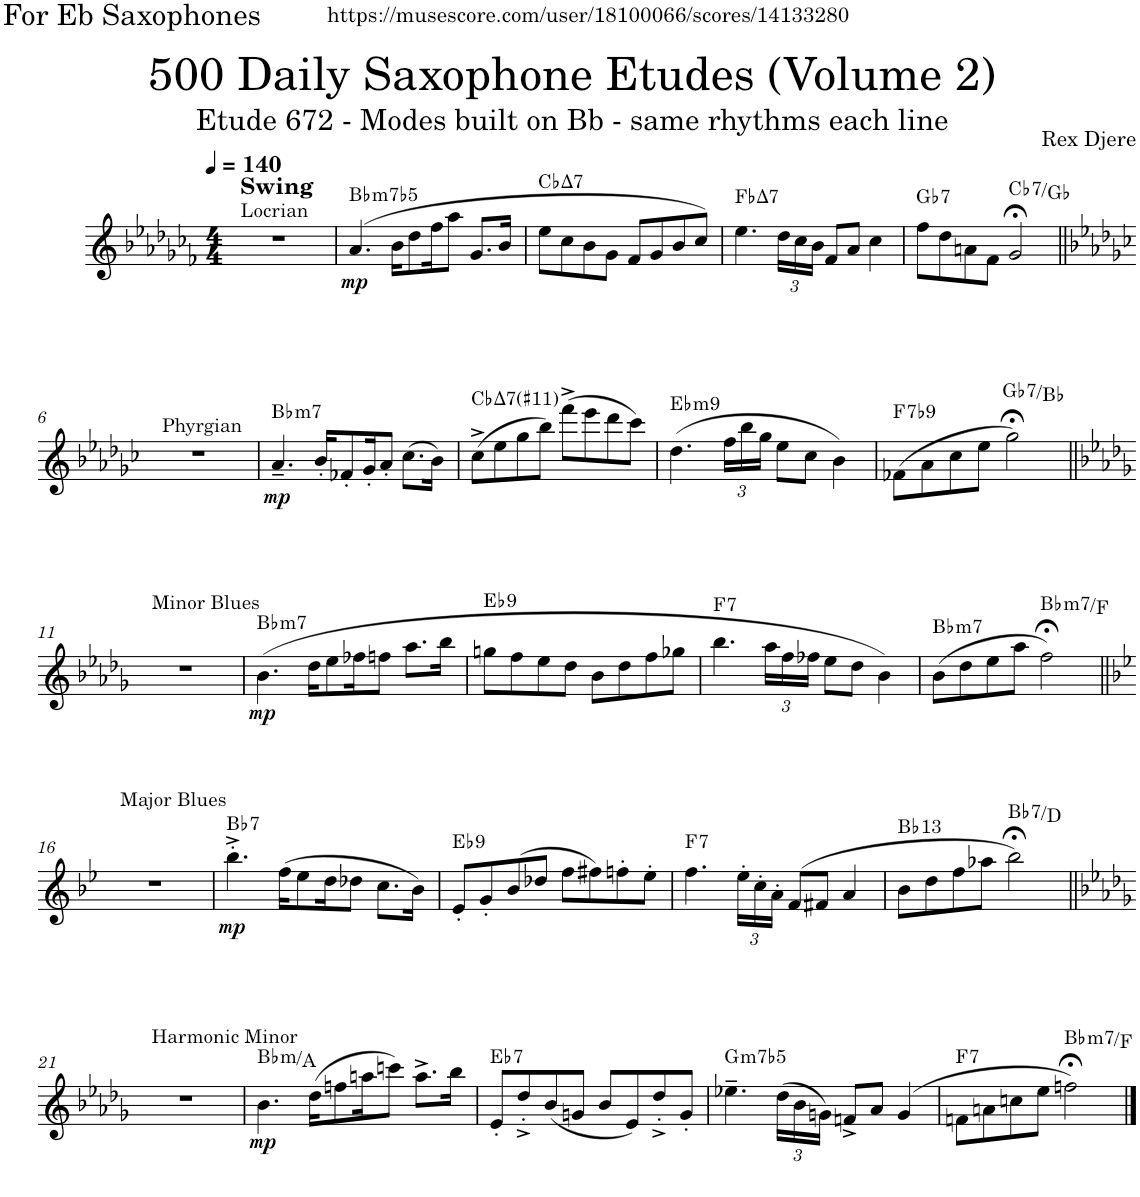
**kern	**dynam	**harte
*part1	*part1	*part1
*staff1	*staff1	*
*I"Alto Saxophone	*	*
*I'A. Sax.	*	*
*clefG2	*	*
*Trd5c9	*	*
*k[b-e-a-d-g-c-f-]	*	*
*M4/4	*	*
*MM140	*	*
=1	=1	=1
!LO:TX:a:t=Locrian	!	!
!LO:TX:a:B:t=Swing	!	!
1r	.	.
=2	=2	=2
!	!LO:DY:b	!LO:H:kt=m7b5
(4.a-/	mp	Bb:hdim7
16b-\KL	.	.
8dd-\	.	.
16ff-\K	.	.
8aa-\J	.	.
8.g-/L	.	.
16b-/Jk	.	.
=3	=3	=3
!	!	!LO:H:kt=7
8ee-\L	.	Cb:maj7
8cc-\	.	.
8b-\	.	.
8g-\J	.	.
8f-/L	.	.
8g-/	.	.
8b-/	.	.
8cc-/J)	.	.
=4	=4	=4
!	!	!LO:H:kt=7
4.ee-\	.	Fb:maj7
*Xbrackettup	*	*
24dd-\LL	.	.
24cc-\	.	.
24b-\JJ	.	.
8f-/L	.	.
8a-/J	.	.
4cc-\	.	.
=5	=5	=5
!	!	!LO:H:kt=7
8ff-\L	.	Gb:7
8dd-\	.	.
8an\	.	.
8f-\J	.	.
!	!	!LO:H:kt=7
2g-;</	.	Cb:7/5
!!LO:LB:g=z
=6||	=6||	=6||
*k[b-e-a-d-g-c-]	*	*
!LO:TX:a:t=Phyrgian	!	!
1r	.	.
=7	=7	=7
!	!LO:DY:b	!LO:H:kt=m7
4.a-~/	mp	Bb:min7
16b-'/KL	.	.
8f-X'/	.	.
16g-'/K	.	.
8a-'/J	.	.
(8.cc-\L	.	.
16b-\Jk)	.	.
=8	=8	=8
!	!	!LO:H:kt=7
(8cc-^\L	.	Cb:maj7(#11)
8ee-\	.	.
8gg-\	.	.
8bb-\J)	.	.
(8fff^\L	.	.
8eee-\	.	.
8ddd-\	.	.
8ccc-\J)	.	.
=9	=9	=9
!	!	!LO:H:kt=m9
(4.dd-\	.	Eb:min9
24ff\LL	.	.
24bb-\	.	.
24gg-\JJ	.	.
8ee-\L	.	.
8cc-\J	.	.
4b-\)	.	.
=10	=10	=10
!	!	!LO:H:kt=7
(8f-X\L	.	F:7(b9)
8a-\	.	.
8cc-\	.	.
8ee-\J	.	.
!	!	!LO:H:kt=7
2gg-;<\)	.	Gb:7/3
!!LO:LB:g=z
=11||	=11||	=11||
*k[b-e-a-d-g-]	*	*
!LO:TX:a:t=Minor Blues	!	!
1r	.	.
=12	=12	=12
!	!LO:DY:b	!LO:H:kt=m7
(4.b-\	mp	Bb:min7
16dd-\KL	.	.
8ee-\	.	.
16ff-X\K	.	.
8ffn\J	.	.
8.aa-\L	.	.
16bb-\Jk	.	.
=13	=13	=13
!	!	!LO:H:kt=9
8ggn\L	.	Eb:9
8ff\	.	.
8ee-\	.	.
8dd-\J	.	.
8b-\L	.	.
8dd-\	.	.
8ff\	.	.
8gg-X\J	.	.
=14	=14	=14
!	!	!LO:H:kt=7
4.bb-\	.	F:7
24aa-\LL	.	.
24ff\	.	.
24ff-X\JJ	.	.
8ee-\L	.	.
8dd-\J	.	.
4b-\)	.	.
=15	=15	=15
!	!	!LO:H:kt=m7
(8b-\L	.	Bb:min7
8dd-\	.	.
8ee-\	.	.
8aa-\J	.	.
!	!	!LO:H:kt=m7
2ff;<\)	.	Bb:min7/5
!!LO:LB:g=z
=16||	=16||	=16||
*k[b-e-]	*	*
!LO:TX:a:t=Major Blues	!	!
1r	.	.
=17	=17	=17
!	!LO:DY:b	!LO:H:kt=7
4.bb-^'\	mp	Bb:7
(16ff\KL	.	.
8ee-\	.	.
16dd\K	.	.
8dd-X\J	.	.
8.cc\L	.	.
16b-\Jk)	.	.
=18	=18	=18
!	!	!LO:H:kt=9
8e-'/L	.	Eb:9
8g'/	.	.
(8b-/	.	.
8dd-X/J	.	.
8ff\L	.	.
8ff#X\)	.	.
8ffn'\	.	.
8ee-'\J	.	.
=19	=19	=19
!	!	!LO:H:kt=7
4.ff\	.	F:7
24ee-'\LL	.	.
24cc'\	.	.
24a'\JJ	.	.
(8f/L	.	.
8f#X/J	.	.
4a/	.	.
=20	=20	=20
!	!	!LO:H:kt=13
8b-\L	.	Bb:9(11,13)
8dd\	.	.
8ff\	.	.
8aa-X\J	.	.
!	!	!LO:H:kt=7
2bb-;<\)	.	Bb:7/3
!!LO:LB:g=z
=21||	=21||	=21||
*k[b-e-a-d-g-]	*	*
!LO:TX:a:t=Harmonic Minor	!	!
1r	.	.
=22	=22	=22
!	!LO:DY:b	!LO:H:kt=m
4.b-\	mp	Bb:min/7
(16dd-\KL	.	.
8ffn\	.	.
16aan\K	.	.
8cccn\J)	.	.
8.aa^\L	.	.
16bb-\Jk	.	.
=23	=23	=23
!	!	!LO:H:kt=7
8e-'/L	.	Eb:7
8dd-'^/	.	.
(8b-/	.	.
8gn/J	.	.
8b-/L	.	.
8e-/)	.	.
8dd-'^/	.	.
8g'/J	.	.
=24	=24	=24
!	!	!LO:H:kt=m7b5
4.ee-X~\	.	G:hdim7
(24dd-\LL	.	.
24b-\	.	.
24gn\JJ)	.	.
8fn^/L	.	.
8a-/J	.	.
(4g/	.	.
=25	=25	=25
!	!	!LO:H:kt=7
8fn\L	.	F:7
8an\	.	.
8ccn\	.	.
8ee-\J	.	.
!	!	!LO:H:kt=m7
2ffn;<\)	.	Bb:min7/5
==	==	==
*-	*-	*-
